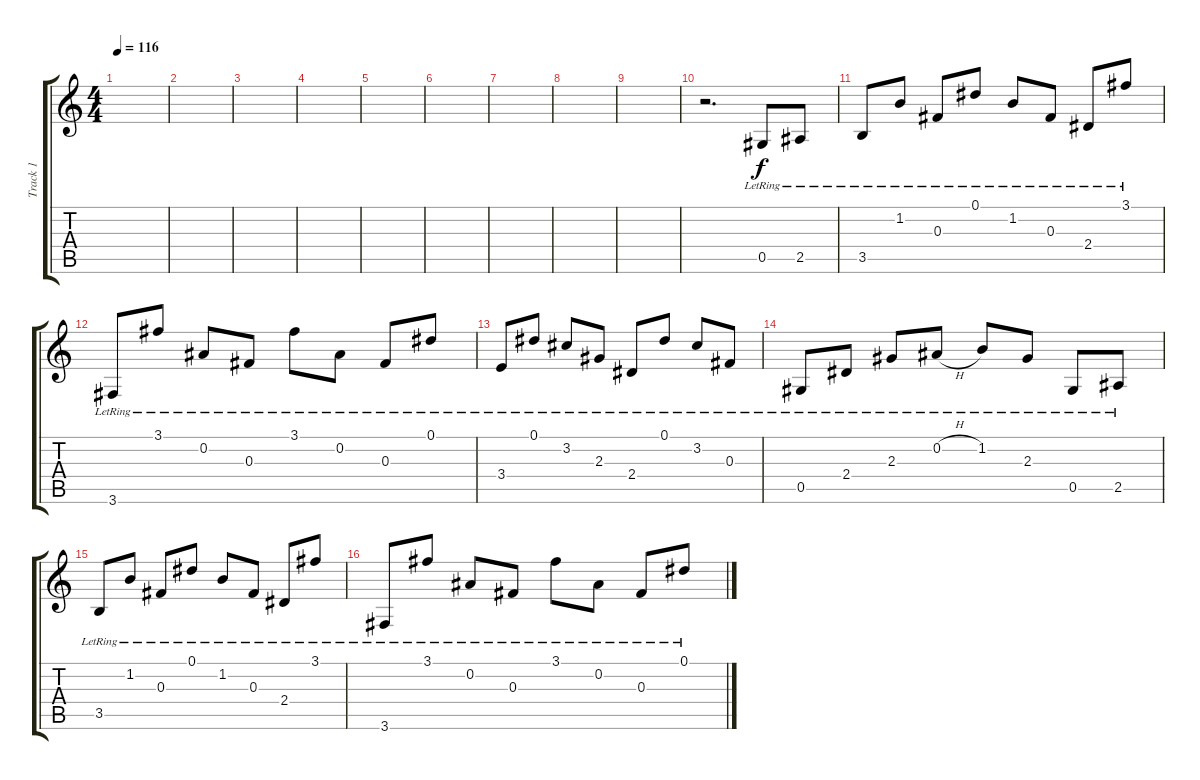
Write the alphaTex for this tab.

\track ("Track 1" "Track 1") {instrument acousticguitarsteel}
\staff {score tabs}
\tuning (Eb4 Bb3 Gb3 Db3 Ab2 Eb2) {hide}
\ts (4 4)
\tempo 116
\clef g2
\ks c
|
|
|
|
|
|
|
|
|
r.2{d} 0.5{lr}.8 2.5{lr}.8 |
3.5{lr}.8 1.2{lr}.8 0.3{lr}.8 0.1{lr}.8 1.2{lr}.8 0.3{lr}.8 2.4{lr}.8 3.1{lr}.8 |
3.6{lr}.8 3.1{lr}.8 0.2{lr}.8 0.3{lr}.8 3.1{lr}.8 0.2{lr}.8 0.3{lr}.8 0.1{lr}.8 |
3.4{lr}.8 0.1{lr}.8 3.2{lr}.8 2.3{lr}.8 2.4{lr}.8 0.1{lr}.8 3.2{lr}.8 0.3{lr}.8 |
0.5{lr}.8 2.4{lr}.8 2.3{lr}.8 0.2{h lr}.8 1.2{lr}.8 2.3{lr}.8 0.5{lr}.8 2.5{lr}.8 |
3.5{lr}.8 1.2{lr}.8 0.3{lr}.8 0.1{lr}.8 1.2{lr}.8 0.3{lr}.8 2.4{lr}.8 3.1{lr}.8 |
3.6{lr}.8 3.1{lr}.8 0.2{lr}.8 0.3{lr}.8 3.1{lr}.8 0.2{lr}.8 0.3{lr}.8 0.1{lr}.8
